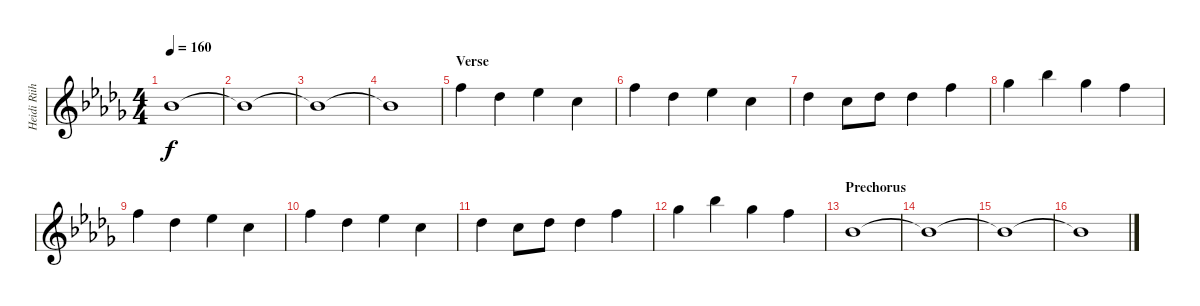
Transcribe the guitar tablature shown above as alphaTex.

\track ("Heidi Riihinen (keyboards)" "Heidi Riih") {instrument choiraahs}
\staff {score}
\tuning (E4 B3 G3 D3 A2 E2 B1) {hide}
\ts (4 4)
\tempo 160
\clef g2
\ks bbminor
6.1.1{dy f} |
6.1{t}.1 |
6.1{t}.1 |
6.1{t}.1 |
\section ("" "Verse")
13.1.4 9.1.4 11.1.4 8.1.4 |
13.1.4 9.1.4 11.1.4 8.1.4 |
9.1.4 8.1.8 9.1.8 9.1.4 13.1.4 |
14.1.4 18.1.4 14.1.4 13.1.4 |
13.1.4 9.1.4 11.1.4 8.1.4 |
13.1.4 9.1.4 11.1.4 8.1.4 |
9.1.4 8.1.8 9.1.8 9.1.4 13.1.4 |
14.1.4 18.1.4 14.1.4 13.1.4 |
\section ("" "Prechorus")
6.1.1 |
6.1{t}.1 |
6.1{t}.1 |
6.1{t}.1
